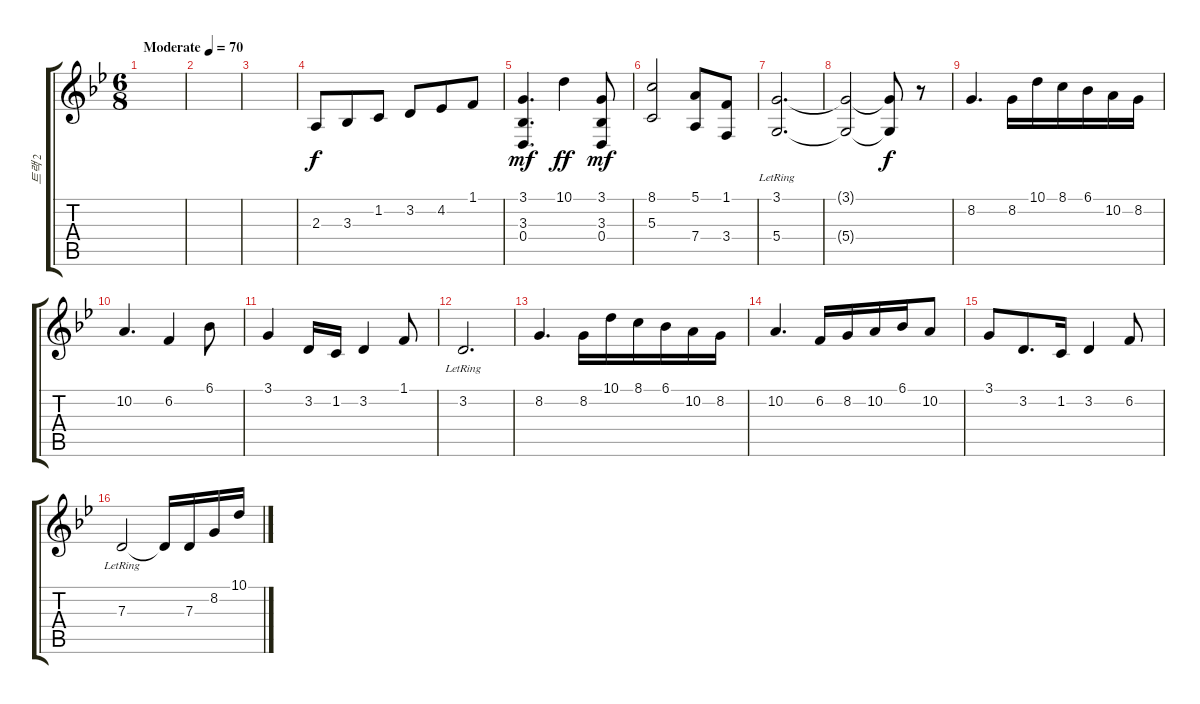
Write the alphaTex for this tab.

\track ("트랙 2" "트랙 2") {instrument violin}
\staff {score tabs}
\tuning (E4 B3 G3 D3 A2 E2) {hide}
\ts (6 8)
\tempo (70 "Moderate")
\clef g2
\ks bb
|
|
|
2.3.8 3.3.8 1.2.8 3.2.8 4.2.8{dy f} 1.1.8 |
(3.1 3.3 0.4).4{d dy mf} 10.1.4{dy ff} (3.1 3.3 0.4).8{dy mf} |
(8.1 5.3).2 (5.1 7.4).8 (1.1 3.4).8 |
(3.1{lr} 5.4{lr}).2{d} |
(3.1{t} 5.4{t}).2 (3.1{t} 5.4{t}).8{dy f} r.8 |
8.2.4{d} 8.2.16 10.1.16 8.1.16 6.1.16 10.2.16 8.2.16 |
10.2.4{d} 6.2.4 6.1.8 |
3.1.4 3.2.16 1.2.16 3.2.4 1.1.8 |
3.2{lr}.2{d} |
8.2.4{d} 8.2.16 10.1.16 8.1.16 6.1.16 10.2.16 8.2.16 |
10.2.4{d} 6.2.16 8.2.16 10.2.16 6.1.16 10.2.8 |
3.1.8 3.2.8{d} 1.2.16 3.2.4 6.2.8 |
7.3{lr}.2 7.3{t}.16 7.3.16 8.2.16 10.1.16
